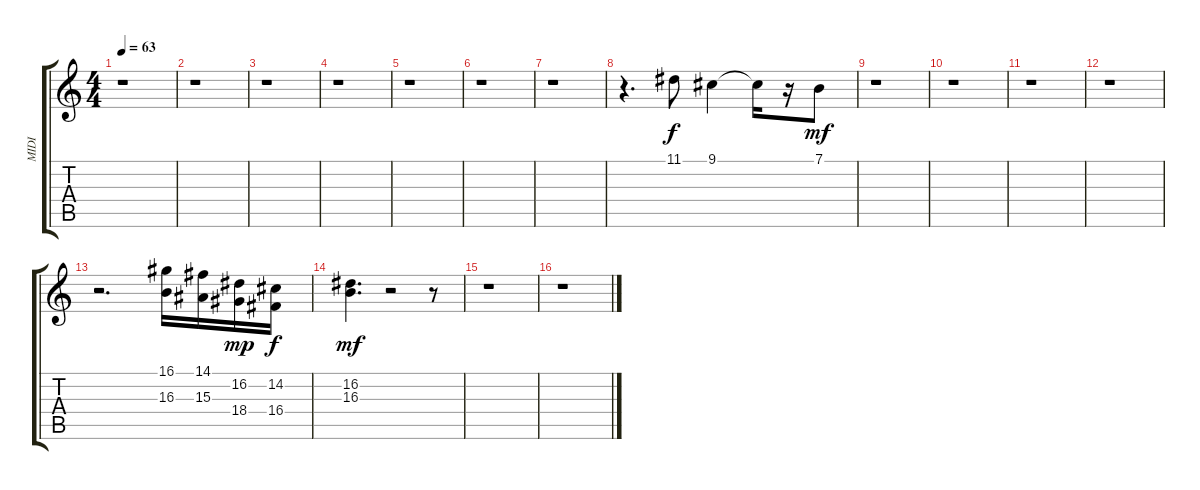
\track ("MIDI" "MIDI") {instrument whistle}
\staff {score tabs}
\tuning (E4 B3 G3 D3 A2 E2) {hide}
\ts (4 4)
\tempo 63
\clef g2
\ks c
r.1{dy f} |
r.1 |
r.1 |
r.1 |
r.1 |
r.1 |
r.1 |
r.4{d} 11.1.8 9.1.4 9.1{t}.16 r.16 7.1.8{dy mf} |
r.1 |
r.1 |
r.1 |
r.1 |
r.2{d} (16.1 16.3).16 (14.1 15.3).16 (16.2 18.4).16{dy mp} (14.2 16.4).16{dy f} |
(16.2 16.3).4{d dy mf} r.2 r.8 |
r.1 |
r.1
